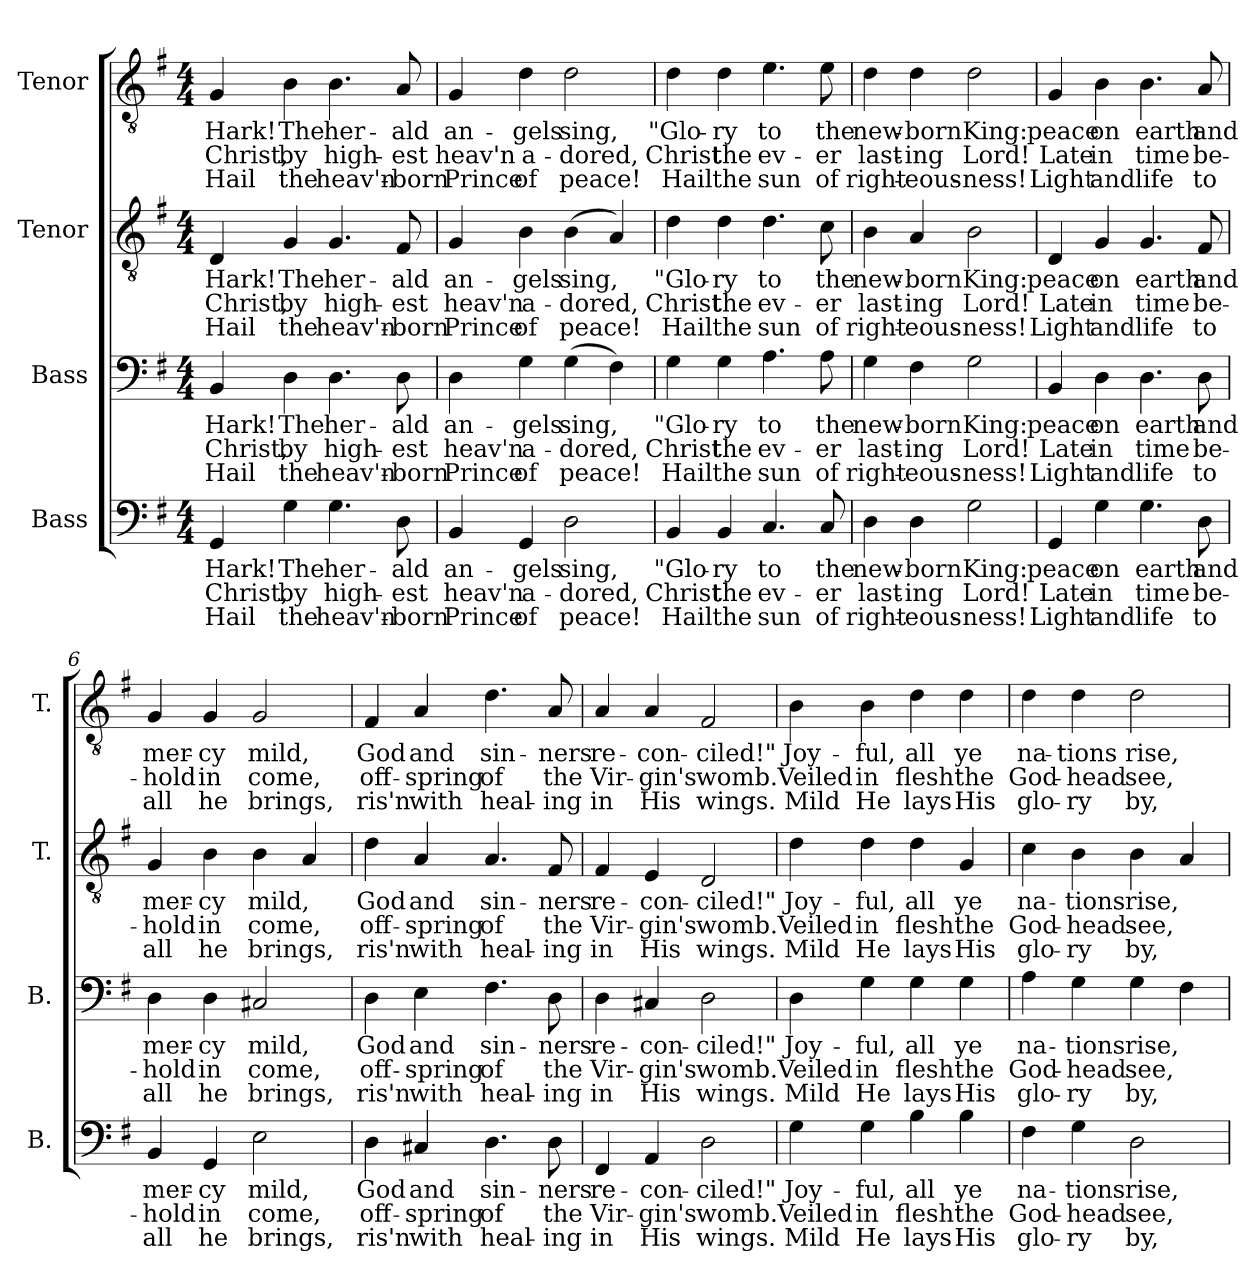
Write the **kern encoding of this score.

**kern	**text	**text	**text	**kern	**text	**text	**text	**kern	**text	**text	**text	**kern	**text	**text	**text
*part4	*part4	*part4	*part4	*part3	*part3	*part3	*part3	*part2	*part2	*part2	*part2	*part1	*part1	*part1	*part1
*staff4	*staff4	*staff4	*staff4	*staff3	*staff3	*staff3	*staff3	*staff2	*staff2	*staff2	*staff2	*staff1	*staff1	*staff1	*staff1
*I"Bass	*	*	*	*I"Bass	*	*	*	*I"Tenor	*	*	*	*I"Tenor	*	*	*
*I'B.	*	*	*	*I'B.	*	*	*	*I'T.	*	*	*	*I'T.	*	*	*
*clefF4	*	*	*	*clefF4	*	*	*	*clefGv2	*	*	*	*clefGv2	*	*	*
*k[f#]	*	*	*	*k[f#]	*	*	*	*k[f#]	*	*	*	*k[f#]	*	*	*
*G:	*	*	*	*G:	*	*	*	*G:	*	*	*	*G:	*	*	*
*M4/4	*	*	*	*M4/4	*	*	*	*M4/4	*	*	*	*M4/4	*	*	*
=1	=1	=1	=1	=1	=1	=1	=1	=1	=1	=1	=1	=1	=1	=1	=1
4GG/	Hark!	Christ,	Hail	4BB/	Hark!	Christ,	Hail	4D/	Hark!	Christ,	Hail	4G/	Hark!	Christ,	Hail
4G\	The	by	the	4D\	The	by	the	4G/	The	by	the	4B\	The	by	the
4.G\	her-	high-	heav'n-	4.D\	her-	high-	heav'n-	4.G/	her-	high-	heav'n-	4.B\	her-	high-	heav'n-
8D\	-ald	-est	-born	8D\	-ald	-est	-born	8F#/	-ald	-est	-born	8A/	-ald	-est	-born
=2	=2	=2	=2	=2	=2	=2	=2	=2	=2	=2	=2	=2	=2	=2	=2
4BB/	an-	heav'n	Prince	4D\	an-	heav'n	Prince	4G/	an-	heav'n	Prince	4G/	an-	heav'n	Prince
4GG/	-gels	a-	of	4G\	-gels	a-	of	4B\	-gels	a-	of	4d\	-gels	a-	of
2D\	sing,	-dored,	peace!	(4G\	sing,	-dored,	peace!	(4B\	sing,	-dored,	peace!	2d\	sing,	-dored,	peace!
.	.	.	.	4F#\)	.	.	.	4A/)	.	.	.	.	.	.	.
=3	=3	=3	=3	=3	=3	=3	=3	=3	=3	=3	=3	=3	=3	=3	=3
4BB/	"Glo-	Christ	Hail	4G\	"Glo-	Christ	Hail	4d\	"Glo-	Christ	Hail	4d\	"Glo-	Christ	Hail
4BB/	-ry	the	the	4G\	-ry	the	the	4d\	-ry	the	the	4d\	-ry	the	the
4.C/	to	ev-	sun	4.A\	to	ev-	sun	4.d\	to	ev-	sun	4.e\	to	ev-	sun
8C/	the	-er	of	8A\	the	-er	of	8c\	the	-er	of	8e\	the	-er	of
!!LO:LB:g=z
=4	=4	=4	=4	=4	=4	=4	=4	=4	=4	=4	=4	=4	=4	=4	=4
4D\	new-	last-	right-	4G\	new-	last-	right-	4B\	new-	last-	right-	4d\	new-	last-	right-
4D\	-born	-ing	-eous-	4F#\	-born	-ing	-eous-	4A/	-born	-ing	-eous-	4d\	-born	-ing	-eous-
2G\	King:	Lord!	-ness!	2G\	King:	Lord!	-ness!	2B\	King:	Lord!	-ness!	2d\	King:	Lord!	-ness!
=5	=5	=5	=5	=5	=5	=5	=5	=5	=5	=5	=5	=5	=5	=5	=5
4GG/	peace	Late	Light	4BB/	peace	Late	Light	4D/	peace	Late	Light	4G/	peace	Late	Light
4G\	on	in	and	4D\	on	in	and	4G/	on	in	and	4B\	on	in	and
4.G\	earth	time	life	4.D\	earth	time	life	4.G/	earth	time	life	4.B\	earth	time	life
8D\	and	be-	to	8D\	and	be-	to	8F#/	and	be-	to	8A/	and	be-	to
=6	=6	=6	=6	=6	=6	=6	=6	=6	=6	=6	=6	=6	=6	=6	=6
4BB/	mer-	-hold	all	4D\	mer-	-hold	all	4G/	mer-	-hold	all	4G/	mer-	-hold	all
4GG/	-cy	in	he	4D\	-cy	in	he	4B\	-cy	in	he	4G/	-cy	in	he
2E\	mild,	come,	brings,	2C#X/	mild,	come,	brings,	4B\	mild,	come,	brings,	2G/	mild,	come,	brings,
.	.	.	.	.	.	.	.	4A/	.	.	.	.	.	.	.
=7	=7	=7	=7	=7	=7	=7	=7	=7	=7	=7	=7	=7	=7	=7	=7
4D\	God	off-	ris'n	4D\	God	off-	ris'n	4d\	God	off-	ris'n	4F#/	God	off-	ris'n
4C#X/	and	-spring	with	4E\	and	-spring	with	4A/	and	-spring	with	4A/	and	-spring	with
4.D\	sin-	of	heal-	4.F#\	sin-	of	heal-	4.A/	sin-	of	heal-	4.d\	sin-	of	heal-
8D\	-ners	the	-ing	8D\	-ners	the	-ing	8F#/	-ners	the	-ing	8A/	-ners	the	-ing
!!LO:PB:g=z
=8	=8	=8	=8	=8	=8	=8	=8	=8	=8	=8	=8	=8	=8	=8	=8
4FF#/	re-	Vir-	in	4D\	re-	Vir-	in	4F#/	re-	Vir-	in	4A/	re-	Vir-	in
4AA/	-con-	-gin's	His	4C#X/	-con-	-gin's	His	4E/	-con-	-gin's	His	4A/	-con-	-gin's	His
2D\	-ciled!"	womb.	wings.	2D\	-ciled!"	womb.	wings.	2D/	-ciled!"	womb.	wings.	2F#/	-ciled!"	womb.	wings.
=9	=9	=9	=9	=9	=9	=9	=9	=9	=9	=9	=9	=9	=9	=9	=9
4G\	Joy-	Veiled	Mild	4D\	Joy-	Veiled	Mild	4d\	Joy-	Veiled	Mild	4B\	Joy-	Veiled	Mild
4G\	-ful,	in	He	4G\	-ful,	in	He	4d\	-ful,	in	He	4B\	-ful,	in	He
4B\	all	flesh	lays	4G\	all	flesh	lays	4d\	all	flesh	lays	4d\	all	flesh	lays
4B\	ye	the	His	4G\	ye	the	His	4G/	ye	the	His	4d\	ye	the	His
=10	=10	=10	=10	=10	=10	=10	=10	=10	=10	=10	=10	=10	=10	=10	=10
4F#\	na-	God-	glo-	4A\	na-	God-	glo-	4c\	na-	God-	glo-	4d\	na-	God-	glo-
4G\	-tions	-head	-ry	4G\	-tions	-head	-ry	4B\	-tions	-head	-ry	4d\	-tions	-head	-ry
2D\	rise,	see,	by,	4G\	rise,	see,	by,	4B\	rise,	see,	by,	2d\	rise,	see,	by,
.	.	.	.	4F#\	.	.	.	4A/	.	.	.	.	.	.	.
=	=	=	=	=	=	=	=	=	=	=	=	=	=	=	=
*-	*-	*-	*-	*-	*-	*-	*-	*-	*-	*-	*-	*-	*-	*-	*-
